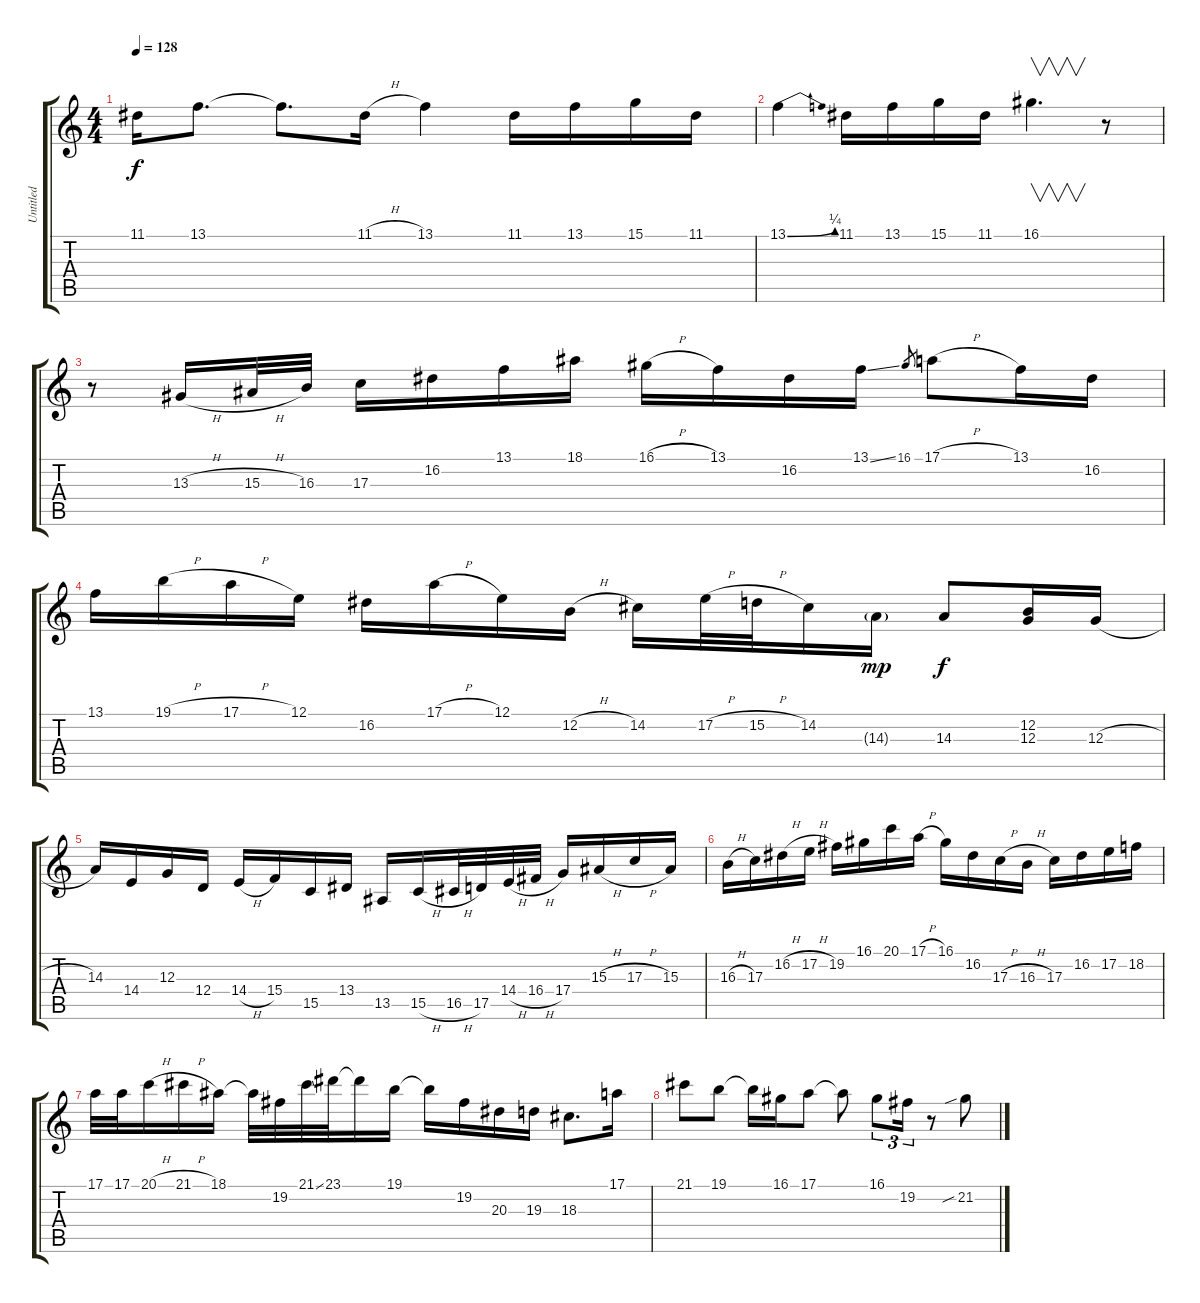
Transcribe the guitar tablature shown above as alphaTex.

\track ("Untitled" "Untitled") {instrument sopranosax}
\staff {score tabs}
\tuning (E4 B3 G3 D3 A2 E2) {hide}
\ts (4 4)
\tempo 128
\clef g2
\ks c
11.1.16{dy f} 13.1.8{d} 13.1{t}.8{d} 11.1{h}.16 13.1.4 11.1.16 13.1.16 15.1.16 11.1.16 |
13.1{be (bend 0 0 60 1)}.4 11.1.16 13.1.16 15.1.16 11.1.16 16.1.4{v d} r.8 |
r.8 13.3{h}.16 15.3{h}.32 16.3.32 17.3.16 16.2.16 13.1.16 18.1.16 16.1{h}.16 13.1.16 16.2.16 13.1{ss}.16 16.1.8{gr} 17.1{h}.8 13.1.16 16.2.16 |
13.1.16 19.1{h}.16 17.1{h}.16 12.1.16 16.2.16 17.1{h}.16 12.1.16 12.2{h}.16 14.2.16 17.2{h}.32 15.2{h}.32 14.2.16 14.3{g}.16{dy mp} 14.3.8{dy f} (12.2 12.3).16 12.3{h}.16 |
14.3.16 14.4.16 12.3.16 12.4.16 14.4{h}.16 15.4.16 15.5.16 13.4.16 13.5.16 15.5{h}.16 16.5{h}.32 17.5.32 14.4{h}.32 16.4{h}.32 17.4.16 15.3{h}.16 17.3{h}.16 15.3.16 |
16.3{h}.16 17.3.16 16.2{h}.16 17.2{h}.16 19.2.16 16.1.16 20.1.16 17.1{h}.16 16.1.16 16.2.16 17.3{h}.16 16.3{h}.16 17.3.16 16.2.16 17.2.16 18.2.16 |
17.1.32 17.1.32 20.1{h}.16 21.1{h}.16 18.1.16 18.1{t}.32 19.2.32 21.1{ss}.32 23.1.32 23.1{t}.16 19.1.16 19.1{t}.16 19.2.16 20.3.16 19.3.16 18.3.8{d} 17.1.16 |
21.1.8 19.1.8 19.1{t}.16 16.1.16 17.1.8 17.1{t}.8 16.1.8{tu (3 2)} 19.2.16{tu (3 2)} r.8 21.2{sib}.8
